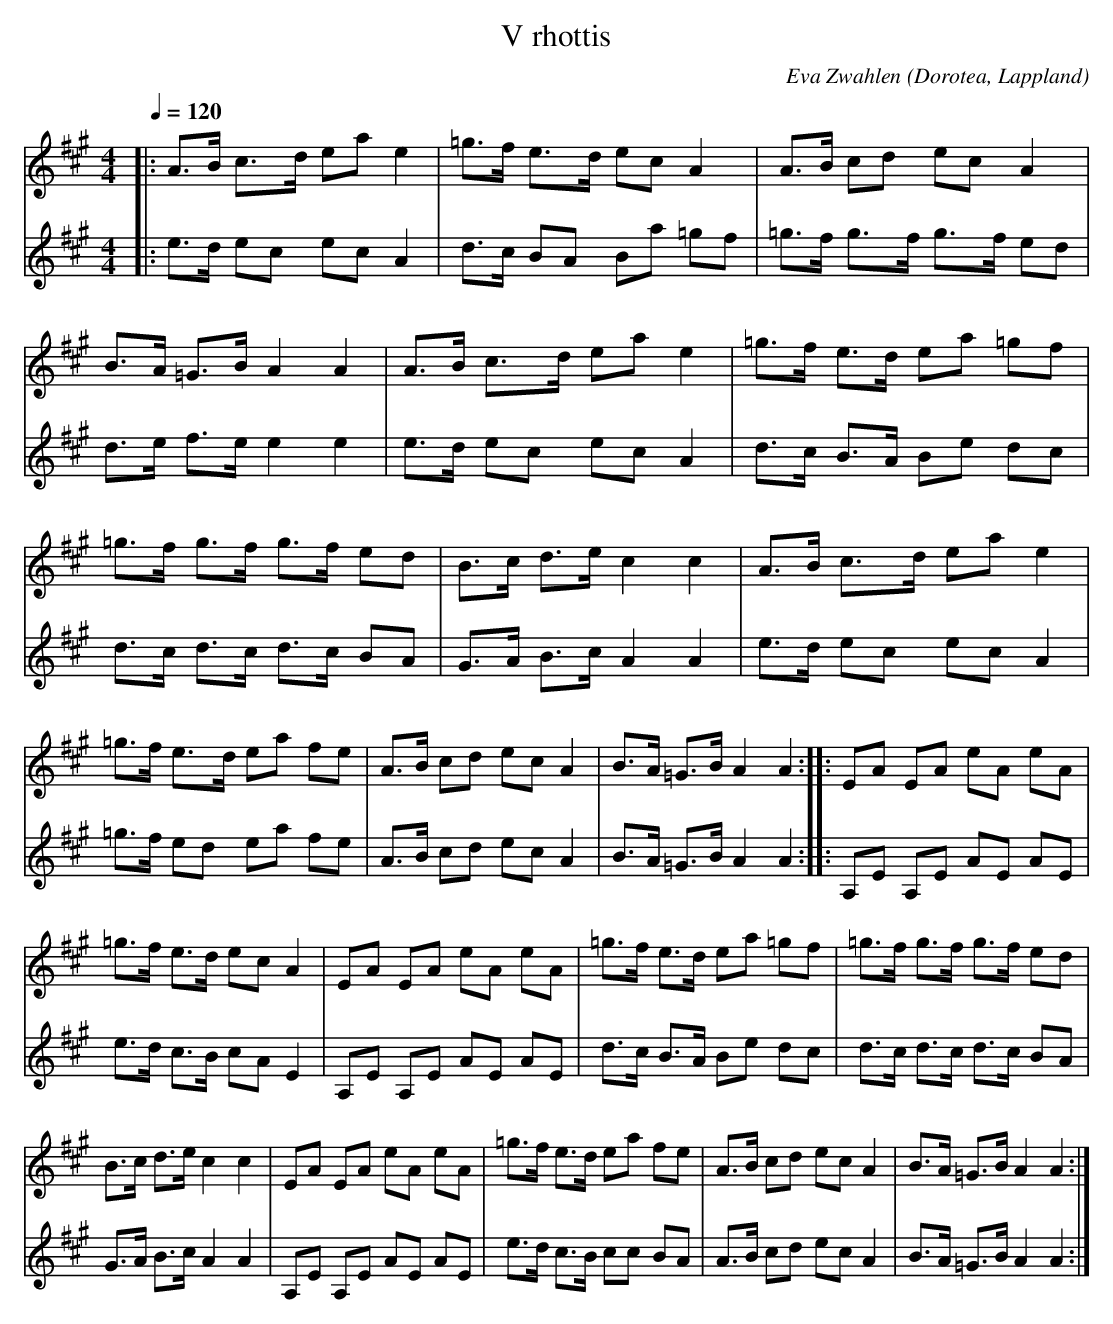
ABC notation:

X:1
T:V rhottis
O:Dorotea, Lappland
C:Eva Zwahlen
M:4/4
L:1/16
Q:1/4=120
K:A
V:1
|: A3B c3d1 e2a2 e4 | =g3f e3d1 e2c2 A4 | A3B c2d2 e2c2 A4 |B3A =G3B A4 A4  | A3B c3d e2a2 e4 |=g3f e3d e2a2 =g2f2 | =g3f g3f g3f e2d2 |B3c d3e c4 c4  |  A3B c3d1 e2a2 e4 |=g3f e3d e2a2 f2e2 | A3B c2d2 e2c2 A4 |B3A =G3B A4 A4:||:E2A2 E2A2 e2A2 e2A2 |=g3f e3d e2c2 A4 |E2A2 E2A2 e2A2 e2A2 |=g3f e3d e2a2 =g2f2 | =g3f g3f g3f e2d2 |B3c d3e c4 c4  |E2A2 E2A2 e2A2 e2A2 |=g3f e3d e2a2 f2e2 |  A3B c2d2 e2c2 A4 |B3A =G3B A4 A4:|
V:2
|:  e3d e2c2  e2c2 A4 | d3c B2A2 B2a2 =g2f2 | =g3f g3f g3f e2d2 |d3e f3e e4 e4  |e3d e2c2 e2c2 A4 |d3c B3A B2e2 d2c2 | d3c d3c d3c B2A2 | G3A B3c A4 A4 |  e3d e2c2  e2c2 A4 |=g3f e2d2 e2a2 f2e2 |A3B c2d2 e2c2 A4  |B3A =G3B A4 A4 :||:A,2E2 A,2E2 A2E2 A2E2 | e3d c3B c2A2 E4 |A,2E2 A,2E2 A2E2 A2E2 |d3c B3A B2e2 d2c2 | d3c d3c d3c B2A2 | G3A B3c A4 A4 | A,2E2 A,2E2 A2E2 A2E2 | e3d c3B c2c2 B2A2 | A3B c2d2 e2c2 A4 |B3A =G3B A4 A4:|
